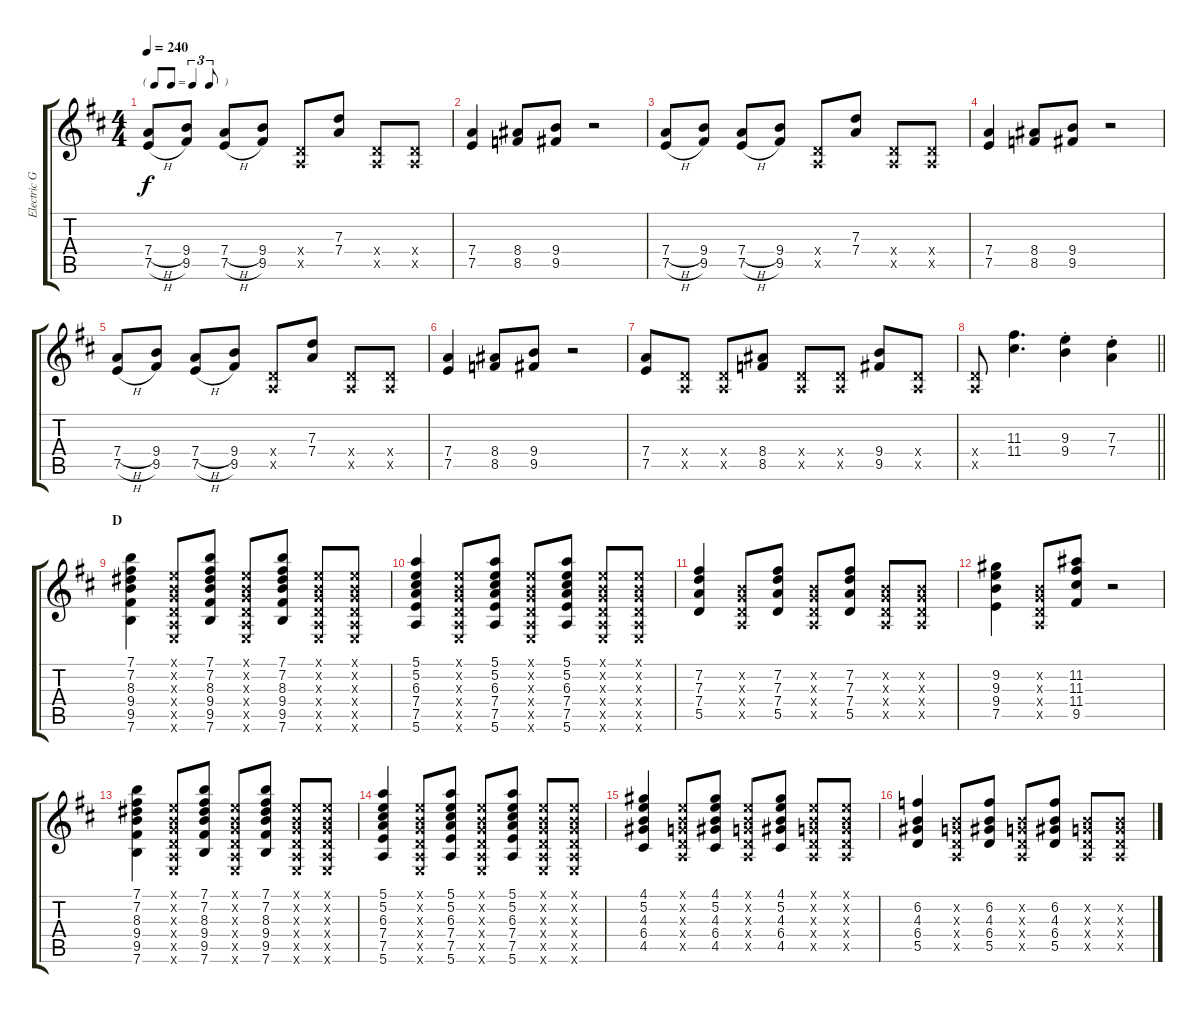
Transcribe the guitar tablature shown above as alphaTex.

\track ("Electric Guitar II" "Electric G") {instrument distortionguitar}
\staff {score tabs}
\tuning (E4 B3 G3 D3 A2 E2) {hide}
\ts (4 4)
\tf triplet8th
\tempo 240
\clef g2
\ks d
(7.4{h} 7.5{h}).8{dy f} (9.4 9.5).8 (7.4{h} 7.5{h}).8 (9.4 9.5).8 (0.4{x} 0.5{x}).8 (7.3 7.4).8 (0.4{x} 0.5{x}).8 (0.4{x} 0.5{x}).8 |
(7.4 7.5).4 (8.4 8.5).8 (9.4 9.5).8 r.2 |
(7.4{h} 7.5{h}).8 (9.4 9.5).8 (7.4{h} 7.5{h}).8 (9.4 9.5).8 (0.4{x} 0.5{x}).8 (7.3 7.4).8 (0.4{x} 0.5{x}).8 (0.4{x} 0.5{x}).8 |
(7.4 7.5).4 (8.4 8.5).8 (9.4 9.5).8 r.2 |
(7.4{h} 7.5{h}).8 (9.4 9.5).8 (7.4{h} 7.5{h}).8 (9.4 9.5).8 (0.4{x} 0.5{x}).8 (7.3 7.4).8 (0.4{x} 0.5{x}).8 (0.4{x} 0.5{x}).8 |
(7.4 7.5).4 (8.4 8.5).8 (9.4 9.5).8 r.2 |
(7.4 7.5).8 (0.4{x} 0.5{x}).8 (0.4{x} 0.5{x}).8 (8.4 8.5).8 (0.4{x} 0.5{x}).8 (0.4{x} 0.5{x}).8 (9.4 9.5).8 (0.4{x} 0.5{x}).8 |
\barLineRight lightlight
(0.4{x} 0.5{x}).8 (11.3 11.4).4{d} (9.3{st} 9.4{st}).4 (7.3{st} 7.4{st}).4 |
\section ("" "D")
(7.1 7.2 8.3 9.4 9.5 7.6).4 (0.1{x} 0.2{x} 0.3{x} 0.4{x} 0.5{x} 0.6{x}).8 (7.1 7.2 8.3 9.4 9.5 7.6).8 (0.1{x} 0.2{x} 0.3{x} 0.4{x} 0.5{x} 0.6{x}).8 (7.1 7.2 8.3 9.4 9.5 7.6).8 (0.1{x} 0.2{x} 0.3{x} 0.4{x} 0.5{x} 0.6{x}).8 (0.1{x} 0.2{x} 0.3{x} 0.4{x} 0.5{x} 0.6{x}).8 |
(5.1 5.2 6.3 7.4 7.5 5.6).4 (0.1{x} 0.2{x} 0.3{x} 0.4{x} 0.5{x} 0.6{x}).8 (5.1 5.2 6.3 7.4 7.5 5.6).8 (0.1{x} 0.2{x} 0.3{x} 0.4{x} 0.5{x} 0.6{x}).8 (5.1 5.2 6.3 7.4 7.5 5.6).8 (0.1{x} 0.2{x} 0.3{x} 0.4{x} 0.5{x} 0.6{x}).8 (0.1{x} 0.2{x} 0.3{x} 0.4{x} 0.5{x} 0.6{x}).8 |
(7.2 7.3 7.4 5.5).4 (0.2{x} 0.3{x} 0.4{x} 0.5{x}).8 (7.2 7.3 7.4 5.5).8 (0.2{x} 0.3{x} 0.4{x} 0.5{x}).8 (7.2 7.3 7.4 5.5).8 (0.2{x} 0.3{x} 0.4{x} 0.5{x}).8 (0.2{x} 0.3{x} 0.4{x} 0.5{x}).8 |
(9.2 9.3 9.4 7.5).4 (0.2{x} 0.3{x} 0.4{x} 0.5{x}).8 (11.2 11.3 11.4 9.5).8 r.2 |
(7.1 7.2 8.3 9.4 9.5 7.6).4 (0.1{x} 0.2{x} 0.3{x} 0.4{x} 0.5{x} 0.6{x}).8 (7.1 7.2 8.3 9.4 9.5 7.6).8 (0.1{x} 0.2{x} 0.3{x} 0.4{x} 0.5{x} 0.6{x}).8 (7.1 7.2 8.3 9.4 9.5 7.6).8 (0.1{x} 0.2{x} 0.3{x} 0.4{x} 0.5{x} 0.6{x}).8 (0.1{x} 0.2{x} 0.3{x} 0.4{x} 0.5{x} 0.6{x}).8 |
(5.1 5.2 6.3 7.4 7.5 5.6).4 (0.1{x} 0.2{x} 0.3{x} 0.4{x} 0.5{x} 0.6{x}).8 (5.1 5.2 6.3 7.4 7.5 5.6).8 (0.1{x} 0.2{x} 0.3{x} 0.4{x} 0.5{x} 0.6{x}).8 (5.1 5.2 6.3 7.4 7.5 5.6).8 (0.1{x} 0.2{x} 0.3{x} 0.4{x} 0.5{x} 0.6{x}).8 (0.1{x} 0.2{x} 0.3{x} 0.4{x} 0.5{x} 0.6{x}).8 |
(4.1 5.2 4.3 6.4 4.5).4 (0.1{x} 0.2{x} 0.3{x} 0.4{x} 0.5{x}).8 (4.1 5.2 4.3 6.4 4.5).8 (0.1{x} 0.2{x} 0.3{x} 0.4{x} 0.5{x}).8 (4.1 5.2 4.3 6.4 4.5).8 (0.1{x} 0.2{x} 0.3{x} 0.4{x} 0.5{x}).8 (0.1{x} 0.2{x} 0.3{x} 0.4{x} 0.5{x}).8 |
(6.2 4.3 6.4 5.5).4 (0.2{x} 0.3{x} 0.4{x} 0.5{x}).8 (6.2 4.3 6.4 5.5).8 (0.2{x} 0.3{x} 0.4{x} 0.5{x}).8 (6.2 4.3 6.4 5.5).8 (0.2{x} 0.3{x} 0.4{x} 0.5{x}).8 (0.2{x} 0.3{x} 0.4{x} 0.5{x}).8
